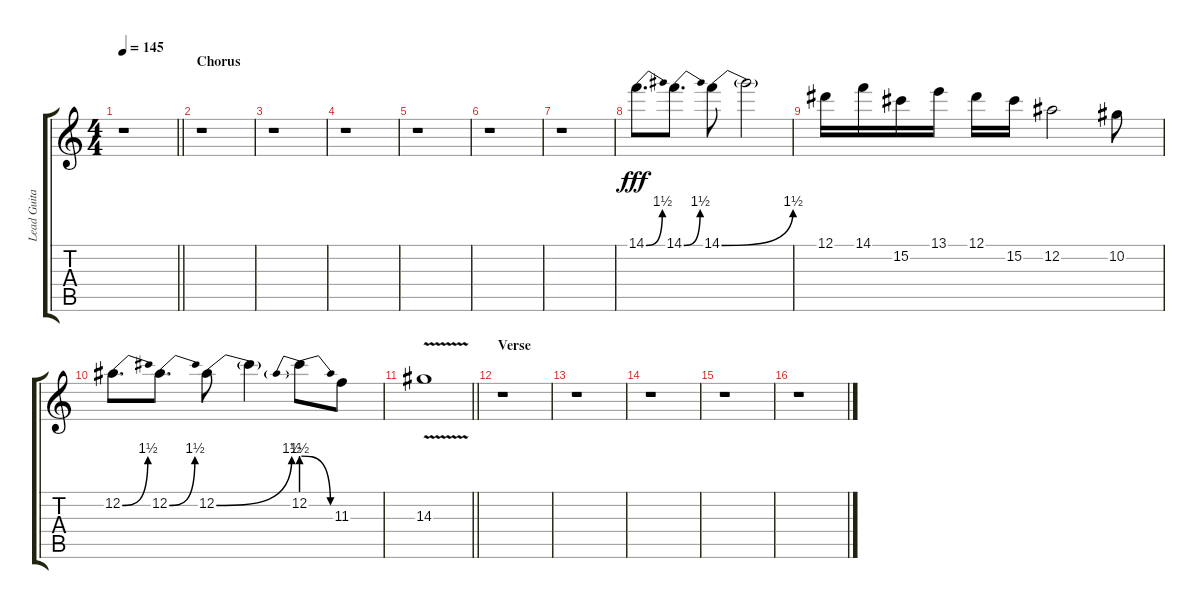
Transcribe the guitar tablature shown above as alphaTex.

\track ("Lead Guitar" "Lead Guita") {instrument overdrivenguitar}
\staff {score tabs}
\tuning (Eb4 Bb3 Gb3 Db3 Ab2 Eb2) {hide}
\ts (4 4)
\tempo 145
\clef g2
\barLineRight lightlight
\ks c
r.1{dy fff} |
\section ("" "Chorus")
r.1 |
r.1 |
r.1 |
r.1 |
r.1 |
r.1 |
14.1{be (bend 0 0 60 6)}.8{d} 14.1{be (bend 0 0 60 6)}.8{d} 14.1{be (bend 0 0 60 6)}.8 14.1{t}.2 |
12.1.16 14.1.16 15.2.16 13.1.16 12.1.16 15.2.16 12.2.2 10.2.8 |
12.2{be (bend 0 0 60 6)}.8{d} 12.2{be (bend 0 0 60 6)}.8{d} 12.2{be (bend 0 0 60 6)}.8 12.2{t}.4 12.2{be (prebendrelease 0 6 60 0)}.8 11.3.8 |
\barLineRight lightlight
14.3{v}.1 |
\section ("" "Verse")
r.1 |
r.1 |
r.1 |
r.1 |
r.1
